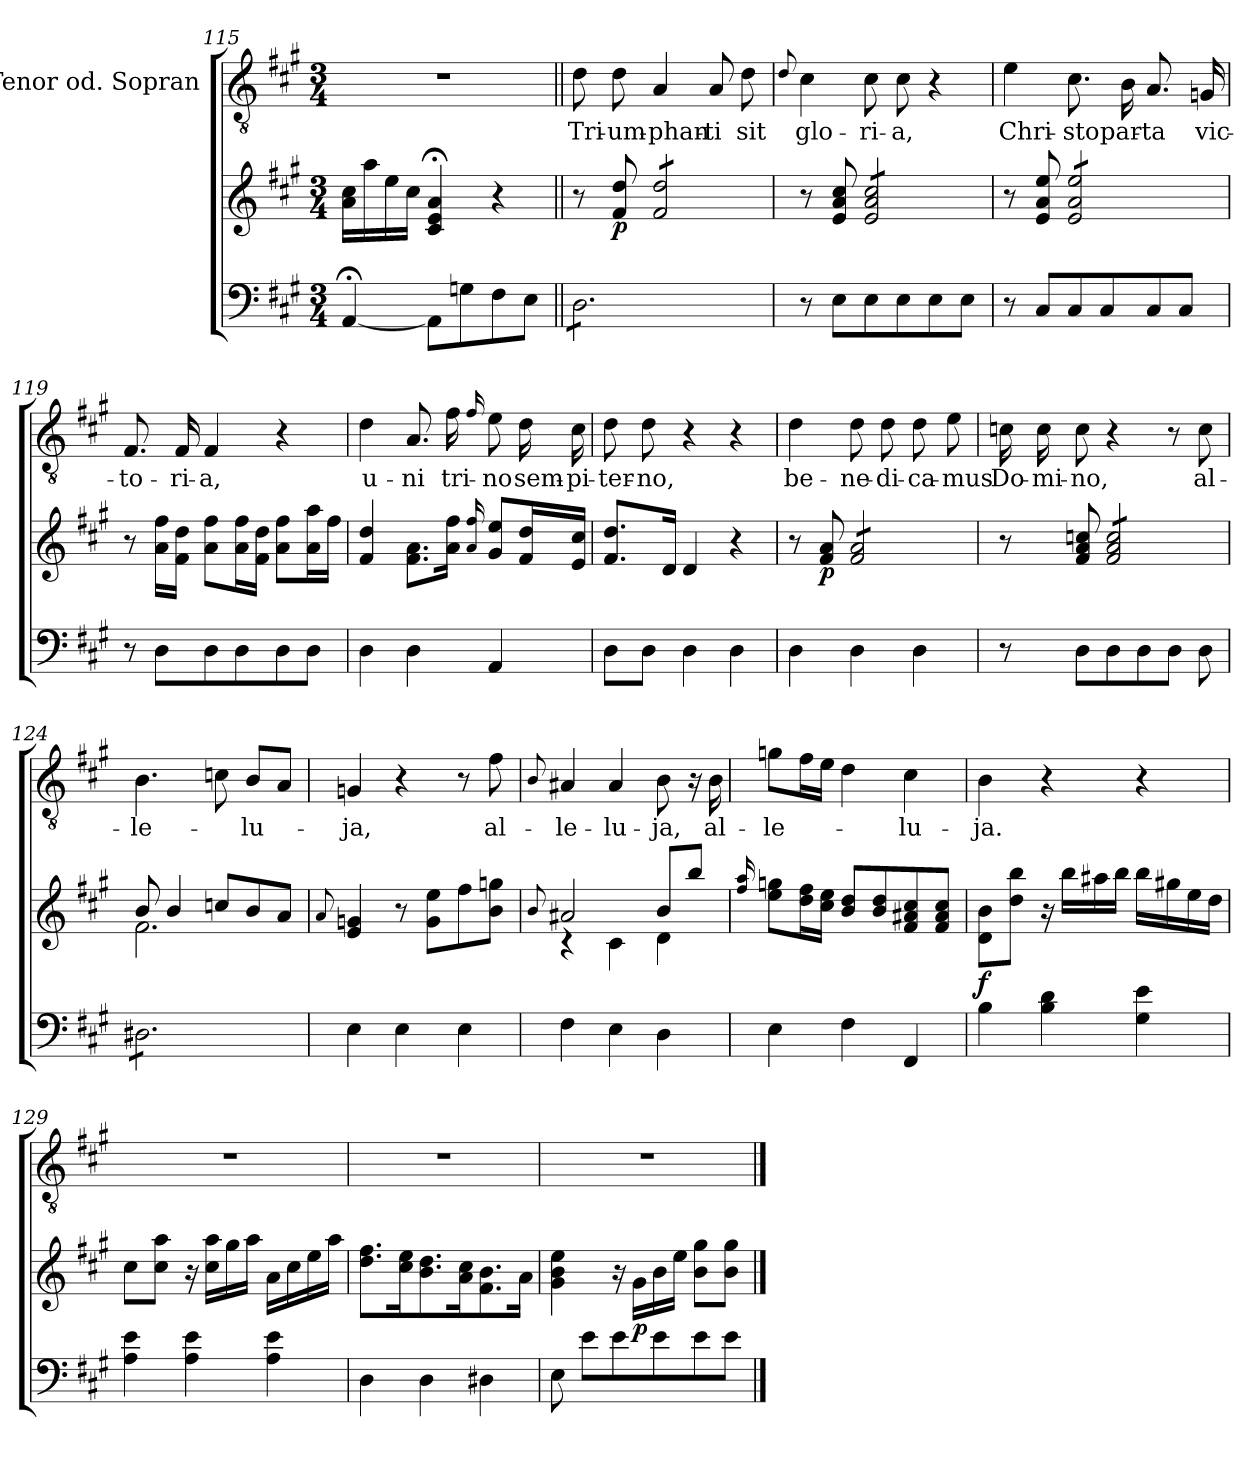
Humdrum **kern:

**kern	**kern	**dynam	**kern	**text
*part2	*part2	*part2	*part1	*part1
*staff3	*staff2	*staff2/3	*staff1	*staff1
*	*	*	*I"Tenor od. Sopran	*
!!LO:LB:g=z
*clefF4	*clefG2	*	*clefGv2	*
*k[f#c#g#]	*k[f#c#g#]	*	*k[f#c#g#]	*
*A:	*A:	*	*A:	*
*M3/4	*M3/4	*	*M3/4	*
=115	=115	=115	=115	=115
[<4AA;</	16a\ 16cc#\LL	.	2.r	.
.	16aa\	.	.	.
.	16ee\	.	.	.
.	16cc#\JJ	.	.	.
8AA\L]	4c#/;< 4e/;< 4a/;<	.	.	.
8Gn\	.	.	.	.
8F#\	4r	.	.	.
8E\J	.	.	.	.
=116||	=116||	=116||	=116||	=116||
!	!	!	!	!LO:LY:b
*tremolo	*	*	*	*
8D\L	8r	.	8d\	Tri-
!	!	!LO:DY:b	!	!LO:LY:b
8D\	8f#/ 8dd/	p	8d\	-um-
!	!	!	!	!LO:LY:b
*	*tremolo	*	*	*
8D\	8f#/ 8dd/L	.	4A/	-phan-
8D\	8f#/ 8dd/	.	.	.
!	!	!	!	!LO:LY:b
8D\	8f#/ 8dd/	.	8A/	-ti
!	!	!	!	!LO:LY:b
8D\J	8f#/ 8dd/J	.	8d\	sit
*	*Xtremolo	*	*	*
*Xtremolo	*	*	*	*
=117	=117	=117	=117	=117
.	.	.	8qqd/	.
!	!	!	!	!LO:LY:b
8r	8r	.	4c#\	glo-
8E\L	8e/ 8a/ 8cc#/	.	.	.
!	!	!	!	!LO:LY:b
*	*tremolo	*	*	*
8E\	8e/ 8a/ 8cc#/L	.	8c#\	-ri-
!	!	!	!	!LO:LY:b
8E\	8e/ 8a/ 8cc#/	.	8c#\	-a,
8E\	8e/ 8a/ 8cc#/	.	4r	.
8E\J	8e/ 8a/ 8cc#/J	.	.	.
*	*Xtremolo	*	*	*
=118	=118	=118	=118	=118
!	!	!	!	!LO:LY:b
8r	8r	.	4e\	Chri-
8C#/L	8e/ 8a/ 8ee/	.	.	.
!	!	!	!	!LO:LY:b
*	*tremolo	*	*	*
8C#/	8e/ 8a/ 8ee/L	.	8.c#\	-sto
8C#/	8e/ 8a/ 8ee/	.	.	.
!	!	!	!	!LO:LY:b
.	.	.	16B\	par-
!	!	!	!	!LO:LY:b
8C#/	8e/ 8a/ 8ee/	.	8.A/	-ta
8C#/J	8e/ 8a/ 8ee/J	.	.	.
*	*Xtremolo	*	*	*
!	!	!	!	!LO:LY:b
.	.	.	16Gn/	vic-
=119	=119	=119	=119	=119
!	!	!	!	!LO:LY:b
8r	8r	.	8.F#/	-to-
8D\L	16a\ 16ff#\LL	.	.	.
!	!	!	!	!LO:LY:b
.	16f#\ 16dd\JJ	.	16F#/	-ri-
!	!	!	!	!LO:LY:b
8D\	8a\ 8ff#\L	.	4F#/	-a,
8D\	16a\ 16ff#\L	.	.	.
.	16f#\ 16dd\JJ	.	.	.
8D\	8a\ 8ff#\L	.	4r	.
8D\J	16a\ 16aa\L	.	.	.
.	16ff#\JJ	.	.	.
!!LO:PB:g=z
=120	=120	=120	=120	=120
!	!	!	!	!LO:LY:b
4D\	4f#/ 4dd/	.	4d\	u-
!	!	!	!	!LO:LY:b
4D\	8.f#\ 8.a\L	.	8.A/	-ni
!	!	!	!	!LO:LY:b
.	16a\ 16ff#\Jk	.	16f#\	tri-
.	16qqa/ 16qqff#/	.	16qqf#/	.
!	!	!	!	!LO:LY:b
4AA/	8g#/ 8ee/L	.	8e\	-no
!	!	!	!	!LO:LY:b
.	16f#/ 16dd/L	.	16d\	sem-
!	!	!	!	!LO:LY:b
.	16e/ 16cc#/JJ	.	16c#\	-pi-
=121	=121	=121	=121	=121
!	!	!	!	!LO:LY:b
8D\L	8.f#/ 8.dd/L	.	8d\	-ter-
!	!	!	!	!LO:LY:b
8D\J	.	.	8d\	-no,
.	16d/Jk	.	.	.
4D\	4d/	.	4r	.
4D\	4r	.	4r	.
=122	=122	=122	=122	=122
!	!	!	!	!LO:LY:b
4D\	8r	.	4d\	be-
!	!	!LO:DY:b	!	!
.	8f#/ 8a/	p	.	.
!	!	!	!	!LO:LY:b
*	*tremolo	*	*	*
4D\	8f#/ 8a/L	.	8d\	-ne-
!	!	!	!	!LO:LY:b
.	8f#/ 8a/	.	8d\	-di-
!	!	!	!	!LO:LY:b
4D\	8f#/ 8a/	.	8d\	-ca-
!	!	!	!	!LO:LY:b
.	8f#/ 8a/J	.	8e\	-mus
*	*Xtremolo	*	*	*
=123	=123	=123	=123	=123
!	!	!	!	!LO:LY:b
8r	8r	.	16cn\	Do-
!	!	!	!	!LO:LY:b
.	.	.	16c\	-mi-
!	!	!	!	!LO:LY:b
8D\L	8f#/ 8a/ 8ccn/	.	8c\	-no,
*	*tremolo	*	*	*
8D\	8f#/ 8a/ 8cc/L	.	4r	.
8D\	8f#/ 8a/ 8cc/	.	.	.
8D\J	8f#/ 8a/ 8cc/	.	8r	.
!	!	!	!	!LO:LY:b
8D\	8f#/ 8a/ 8cc/J	.	8c\	al-
*	*Xtremolo	*	*	*
!!LO:LB:g=z
=124	=124	=124	=124	=124
*	*^	*	*	*
!	!	!	!	!	!LO:LY:b
*tremolo	*	*	*	*	*
8D#X\L	8b/	2.f#\	.	4.B\	-le-
8D#X\	4b/	.	.	.	.
8D#X\	.	.	.	.	.
8D#X\	8ccn/L	.	.	8cn\	.
!	!	!	!	!	!LO:LY:b
8D#X\	8b/	.	.	8B/L	-lu-
8D#X\J	8a/J	.	.	8A/J	.
*Xtremolo	*	*	*	*	*
*	*v	*v	*	*	*
=125	=125	=125	=125	=125
.	8qqa/	.	.	.
!	!	!	!	!LO:LY:b
4E\	4e/ 4gn/	.	4Gn/	-ja,
4E\	8r	.	4r	.
.	8g\ 8ee\L	.	.	.
4E\	8ff#\	.	8r	.
!	!	!	!	!LO:LY:b
.	8b\ 8ggn\J	.	8f#\	al-
=126	=126	=126	=126	=126
.	8qqb/	.	8qqB/	.
*	*^	*	*	*
!	!	!	!	!	!LO:LY:b
4F#\	2a#X/	4rc	.	4A#X/	-le-
!	!	!	!	!	!LO:LY:b
4E\	.	4c#\	.	4A#/	-lu-
!	!	!	!	!	!LO:LY:b
4D\	8b/L	4d\	.	8B\	-ja,
.	8bb/J	.	.	16r	.
!	!	!	!	!	!LO:LY:b
.	.	.	.	16B\	al-
*	*v	*v	*	*	*
=127	=127	=127	=127	=127
.	16qqff#/ 16qqaa/	.	.	.
!	!	!	!	!LO:LY:b
4E\	8ee\ 8ggn\L	.	8gn\L	-le-
.	16dd\ 16ff#\L	.	16f#\L	.
.	16cc#\ 16ee\JJ	.	16e\JJ	.
4F#\	8b/ 8dd/L	.	4d\	.
.	8b/ 8dd/	.	.	.
!	!	!	!	!LO:LY:b
4FF#/	8f#/ 8a#X/ 8cc#/	.	4c#\	-lu-
.	8f#/ 8a#/ 8cc#/J	.	.	.
!!LO:LB:g=z
=128	=128	=128	=128	=128
!	!	!LO:DY:b	!	!LO:LY:b
4B\	8d\ 8b\L	f	4B\	-ja.
.	8dd\ 8bb\J	.	.	.
4B\ 4d\	16r	.	4r	.
.	16bb\LL	.	.	.
.	16aa#X\	.	.	.
.	16bb\JJ	.	.	.
4G#\ 4e\	16bb\LL	.	4r	.
.	16gg#X\	.	.	.
.	16ee\	.	.	.
.	16dd\JJ	.	.	.
=129	=129	=129	=129	=129
4A\ 4e\	8cc#\L	.	2.r	.
.	8cc#\ 8aa\J	.	.	.
4A\ 4e\	16r	.	.	.
.	16cc#\ 16aa\LL	.	.	.
.	16gg#\	.	.	.
.	16aa\JJ	.	.	.
4A\ 4e\	16a\LL	.	.	.
.	16cc#\	.	.	.
.	16ee\	.	.	.
.	16aa\JJ	.	.	.
=130	=130	=130	=130	=130
4D\	8.dd\ 8.ff#\L	.	2.r	.
.	16cc#\ 16ee\k	.	.	.
4D\	8.b\ 8.dd\	.	.	.
.	16a\ 16cc#\k	.	.	.
4D#X\	8.f#\ 8.b\	.	.	.
.	16a\Jk	.	.	.
=131	=131	=131	=131	=131
8E\	4g#\ 4b\ 4ee\	.	2.r	.
8e\L	.	.	.	.
8e\	16r	.	.	.
!	!	!LO:DY:b	!	!
.	16g#\LL	p	.	.
8e\	16b\	.	.	.
.	16ee\JJ	.	.	.
8e\	8b\ 8gg#\L	.	.	.
8e\J	8b\ 8gg#\J	.	.	.
==	==	==	==	==
*-	*-	*-	*-	*-
